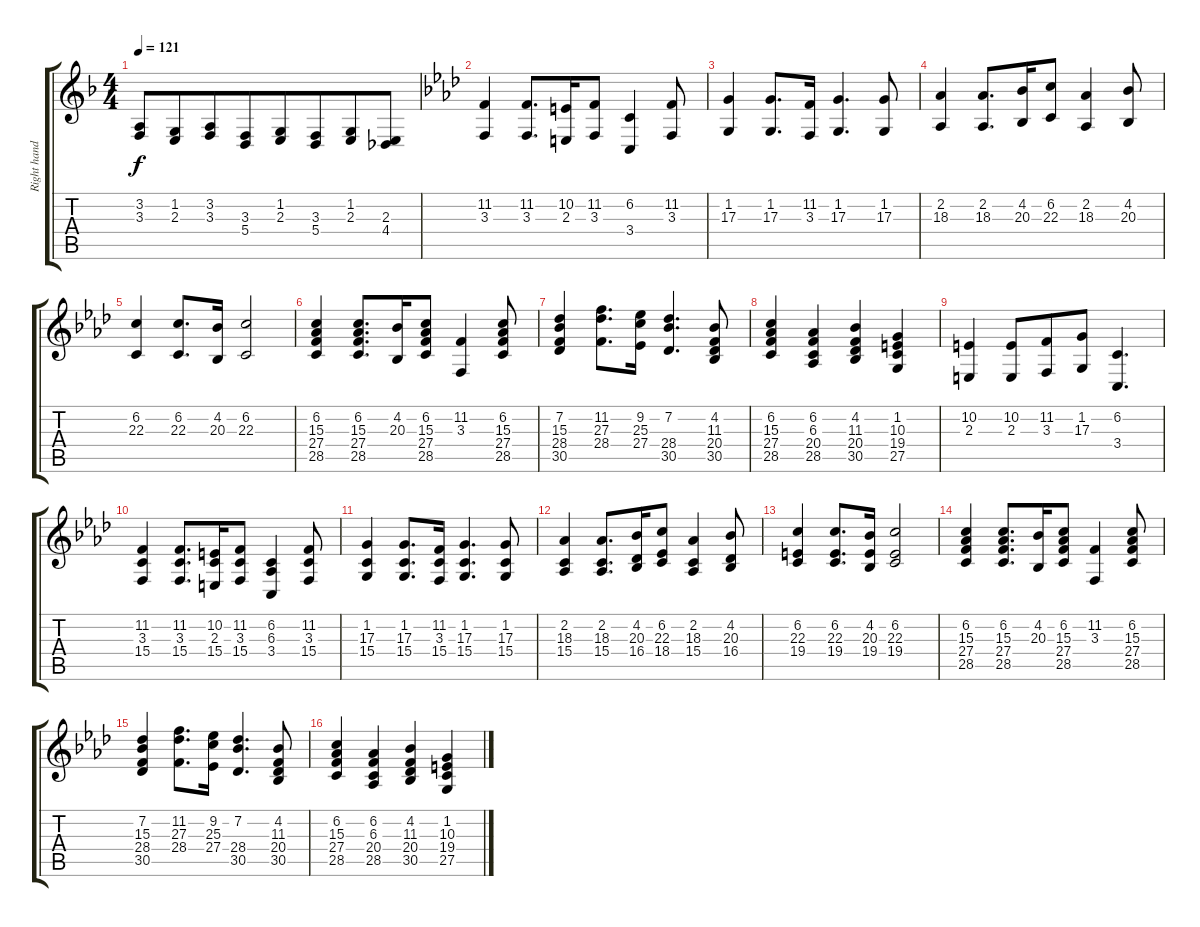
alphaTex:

\track ("Right hand" "Right hand") {instrument acousticgrandpiano}
\staff {score tabs}
\tuning (C-1 Gb3 D3 A2 E2 B1) {hide}
\ts (4 4)
\tempo 121
\clef g2
\ks dminor
(3.2 3.3).8{dy f} (1.2 2.3).8{beam merge} (3.2 3.3).8 (3.3 5.4).8{beam merge} (1.2 2.3).8 (3.3 5.4).8{beam merge} (1.2 2.3).8 (2.3 4.4).8 |
\ks fminor
(11.2 3.3).4 (11.2 3.3).8{d} (10.2 2.3).16{beam merge} (11.2 3.3).8 (6.2 3.4).4 (11.2 3.3).8 |
(1.2 17.3).4 (1.2 17.3).8{d} (11.2 3.3).16 (1.2 17.3).4{d} (1.2 17.3).8 |
(2.2 18.3).4 (2.2 18.3).8{d} (4.2 20.3).16{beam merge} (6.2 22.3).8 (2.2 18.3).4 (4.2 20.3).8 |
(6.2 22.3).4 (6.2 22.3).8{d} (4.2 20.3).16 (6.2 22.3).2 |
(6.2 15.3 27.4 28.5).4 (6.2 15.3 27.4 28.5).8{d} (4.2 20.3).16{beam merge} (6.2 15.3 27.4 28.5).8 (11.2 3.3).4 (6.2 15.3 27.4 28.5).8 |
(7.2 15.3 28.4 30.5).4 (11.2 27.3 28.4).8{d} (9.2 25.3 27.4).16 (7.2 28.4 30.5).4{d} (4.2 11.3 20.4 30.5).8 |
(6.2 15.3 27.4 28.5).4 (6.2 6.3 20.4 28.5).4 (4.2 11.3 20.4 30.5).4 (1.2 10.3 19.4 27.5).4 |
(10.2 2.3).4 (10.2 2.3).8 (11.2 3.3).8{beam merge} (1.2 17.3).8 (6.2 3.4).4{d} |
(11.2 3.3 15.4).4 (11.2 3.3 15.4).8{d} (10.2 2.3 15.4).16{beam merge} (11.2 3.3 15.4).8 (6.2 6.3 3.4).4 (11.2 3.3 15.4).8 |
(1.2 17.3 15.4).4 (1.2 17.3 15.4).8{d} (11.2 3.3 15.4).16 (1.2 17.3 15.4).4{d} (1.2 17.3 15.4).8 |
(2.2 18.3 15.4).4 (2.2 18.3 15.4).8{d} (4.2 20.3 16.4).16{beam merge} (6.2 22.3 18.4).8 (2.2 18.3 15.4).4 (4.2 20.3 16.4).8 |
(6.2 22.3 19.4).4 (6.2 22.3 19.4).8{d} (4.2 20.3 19.4).16 (6.2 22.3 19.4).2 |
(6.2 15.3 27.4 28.5).4 (6.2 15.3 27.4 28.5).8{d} (4.2 20.3).16{beam merge} (6.2 15.3 27.4 28.5).8 (11.2 3.3).4 (6.2 15.3 27.4 28.5).8 |
(7.2 15.3 28.4 30.5).4 (11.2 27.3 28.4).8{d} (9.2 25.3 27.4).16 (7.2 28.4 30.5).4{d} (4.2 11.3 20.4 30.5).8 |
(6.2 15.3 27.4 28.5).4 (6.2 6.3 20.4 28.5).4 (4.2 11.3 20.4 30.5).4 (1.2 10.3 19.4 27.5).4
